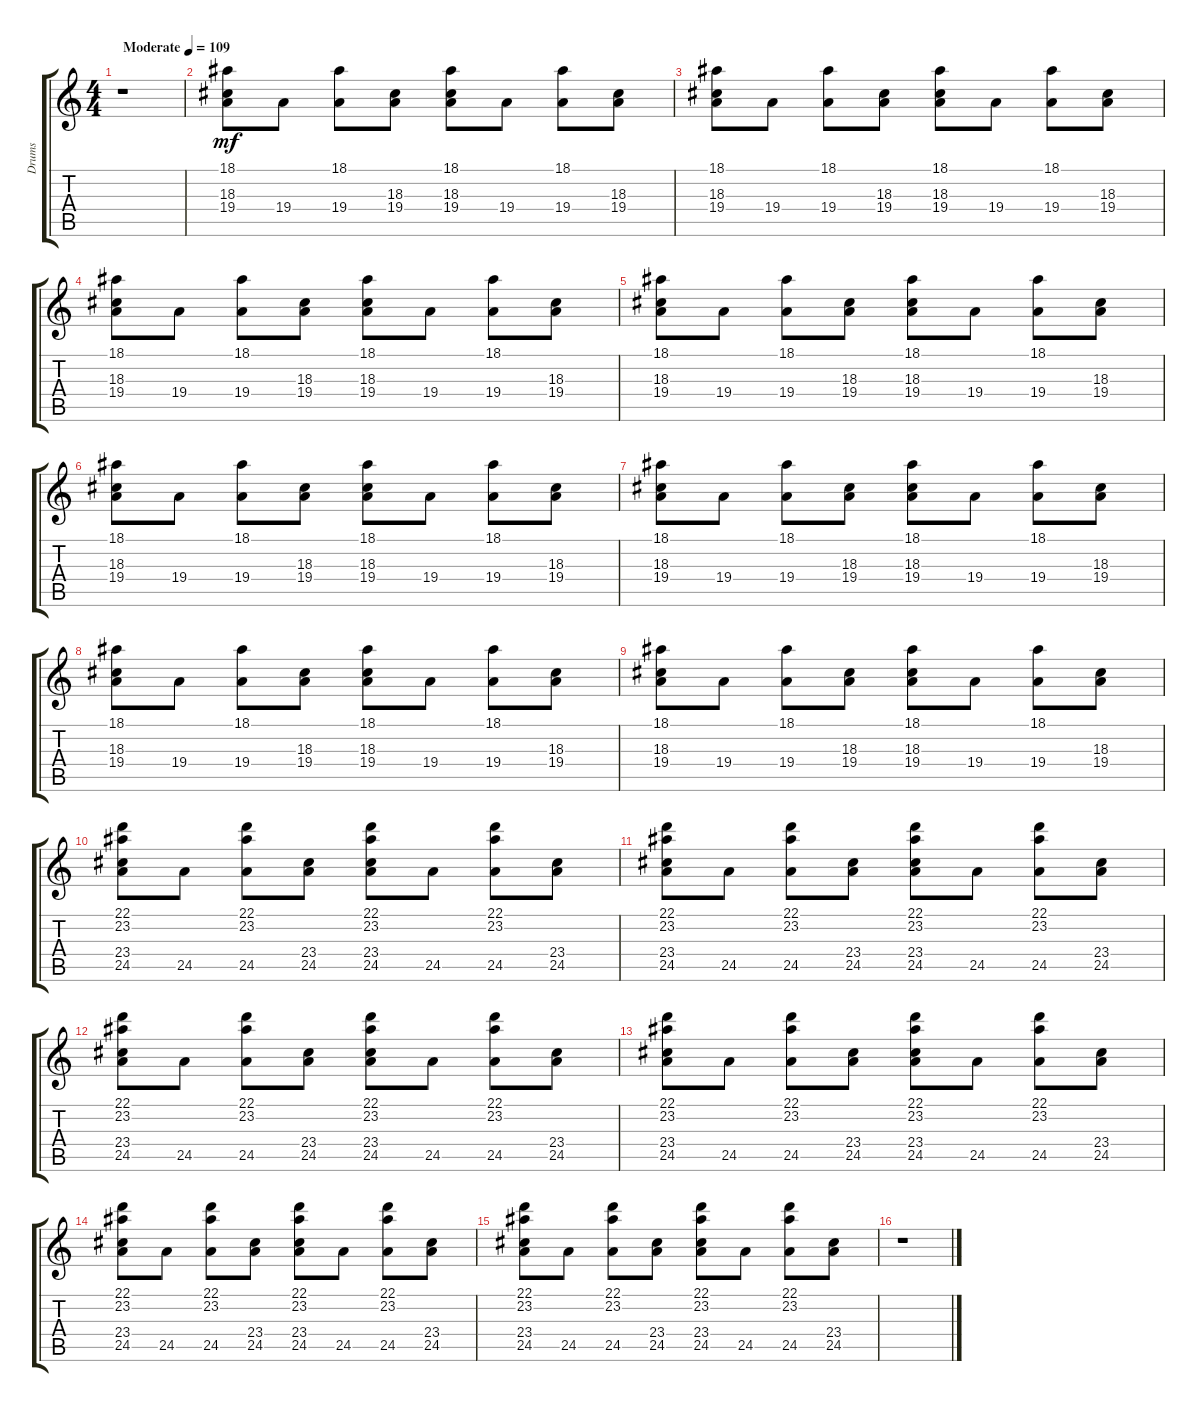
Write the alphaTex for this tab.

\track ("Drums" "Drums") {instrument melodictom}
\staff {score tabs}
\tuning (E4 B3 G3 D3 A2 E2) {hide}
\ts (4 4)
\tempo (109 "Moderate")
\clef g2
\ks c
r.1{dy mf instrument melodictom} |
(18.1 18.3 19.4).8 19.4.8 (18.1 19.4).8 (18.3 19.4).8 (18.1 18.3 19.4).8 19.4.8 (18.1 19.4).8 (18.3 19.4).8 |
(18.1 18.3 19.4).8 19.4.8 (18.1 19.4).8 (18.3 19.4).8 (18.1 18.3 19.4).8 19.4.8 (18.1 19.4).8 (18.3 19.4).8 |
(18.1 18.3 19.4).8 19.4.8 (18.1 19.4).8 (18.3 19.4).8 (18.1 18.3 19.4).8 19.4.8 (18.1 19.4).8 (18.3 19.4).8 |
(18.1 18.3 19.4).8 19.4.8 (18.1 19.4).8 (18.3 19.4).8 (18.1 18.3 19.4).8 19.4.8 (18.1 19.4).8 (18.3 19.4).8 |
(18.1 18.3 19.4).8 19.4.8 (18.1 19.4).8 (18.3 19.4).8 (18.1 18.3 19.4).8 19.4.8 (18.1 19.4).8 (18.3 19.4).8 |
(18.1 18.3 19.4).8 19.4.8 (18.1 19.4).8 (18.3 19.4).8 (18.1 18.3 19.4).8 19.4.8 (18.1 19.4).8 (18.3 19.4).8 |
(18.1 18.3 19.4).8 19.4.8 (18.1 19.4).8 (18.3 19.4).8 (18.1 18.3 19.4).8 19.4.8 (18.1 19.4).8 (18.3 19.4).8 |
(18.1 18.3 19.4).8 19.4.8 (18.1 19.4).8 (18.3 19.4).8 (18.1 18.3 19.4).8 19.4.8 (18.1 19.4).8 (18.3 19.4).8 |
(22.1 23.2 23.4 24.5).8 24.5.8 (22.1 23.2 24.5).8 (23.4 24.5).8 (22.1 23.2 23.4 24.5).8 24.5.8 (22.1 23.2 24.5).8 (23.4 24.5).8 |
(22.1 23.2 23.4 24.5).8 24.5.8 (22.1 23.2 24.5).8 (23.4 24.5).8 (22.1 23.2 23.4 24.5).8 24.5.8 (22.1 23.2 24.5).8 (23.4 24.5).8 |
(22.1 23.2 23.4 24.5).8 24.5.8 (22.1 23.2 24.5).8 (23.4 24.5).8 (22.1 23.2 23.4 24.5).8 24.5.8 (22.1 23.2 24.5).8 (23.4 24.5).8 |
(22.1 23.2 23.4 24.5).8 24.5.8 (22.1 23.2 24.5).8 (23.4 24.5).8 (22.1 23.2 23.4 24.5).8 24.5.8 (22.1 23.2 24.5).8 (23.4 24.5).8 |
(22.1 23.2 23.4 24.5).8 24.5.8 (22.1 23.2 24.5).8 (23.4 24.5).8 (22.1 23.2 23.4 24.5).8 24.5.8 (22.1 23.2 24.5).8 (23.4 24.5).8 |
(22.1 23.2 23.4 24.5).8 24.5.8 (22.1 23.2 24.5).8 (23.4 24.5).8 (22.1 23.2 23.4 24.5).8 24.5.8 (22.1 23.2 24.5).8 (23.4 24.5).8 |
r.1
